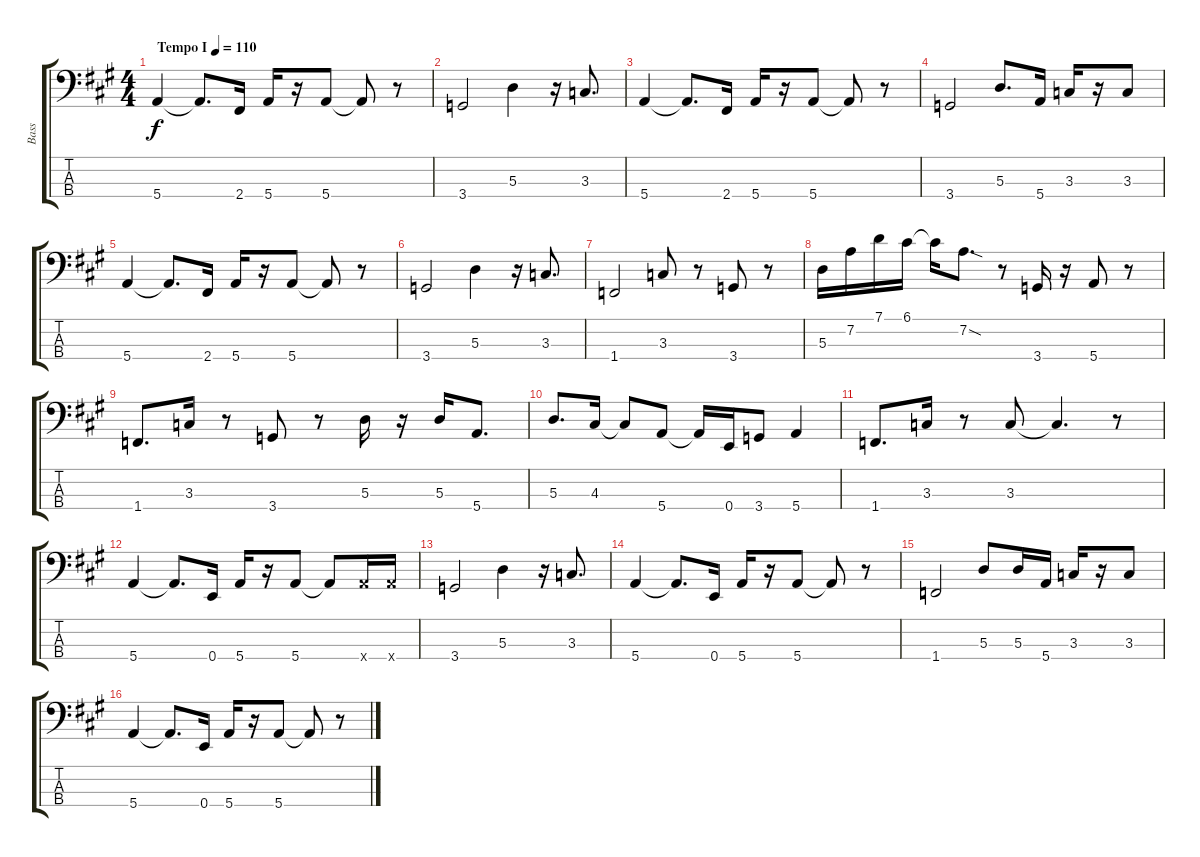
\track ("Bass" "Bass") {instrument electricbassfinger}
\staff {score tabs}
\tuning (G2 D2 A1 E1) {hide}
\ts (4 4)
\tempo (110 "Tempo I")
\clef f4
\ks a
5.4.4{dy f instrument electricbassfinger} 5.4{t}.8{d} 2.4.16 5.4.16 r.16 5.4.8 5.4{t}.8 r.8 |
3.4.2 5.3.4 r.16 3.3.8{d} |
5.4.4 5.4{t}.8{d} 2.4.16 5.4.16 r.16 5.4.8 5.4{t}.8 r.8 |
3.4.2 5.3.8{d} 5.4.16 3.3.16 r.16 3.3.8 |
5.4.4 5.4{t}.8{d} 2.4.16 5.4.16 r.16 5.4.8 5.4{t}.8 r.8 |
3.4.2 5.3.4 r.16 3.3.8{d} |
1.4.2 3.3.8 r.8 3.4.8 r.8 |
5.3.16 7.2.16 7.1.16 6.1.16 6.1{t}.16 7.2{sod}.8{d} r.8 3.4.16 r.16 5.4.8 r.8 |
1.4.8{d} 3.3.16 r.8 3.4.8 r.8 5.3.16 r.16 5.3.16 5.4.8{d} |
5.3.8{d} 4.3.16 4.3{t}.8 5.4.8 5.4{t}.16 0.4.16 3.4.8 5.4.4 |
1.4.8{d} 3.3.16 r.8 3.3.8 3.3{t}.4{d} r.8 |
5.4.4 5.4{t}.8{d} 0.4.16 5.4.16 r.16 5.4.8 5.4{t}.8 5.4{x}.16 5.4{x}.16 |
3.4.2 5.3.4 r.16 3.3.8{d} |
5.4.4 5.4{t}.8{d} 0.4.16 5.4.16 r.16 5.4.8 5.4{t}.8 r.8 |
1.4.2 5.3.8 5.3.16 5.4.16 3.3.16 r.16 3.3.8 |
5.4.4 5.4{t}.8{d} 0.4.16 5.4.16 r.16 5.4.8 5.4{t}.8 r.8
